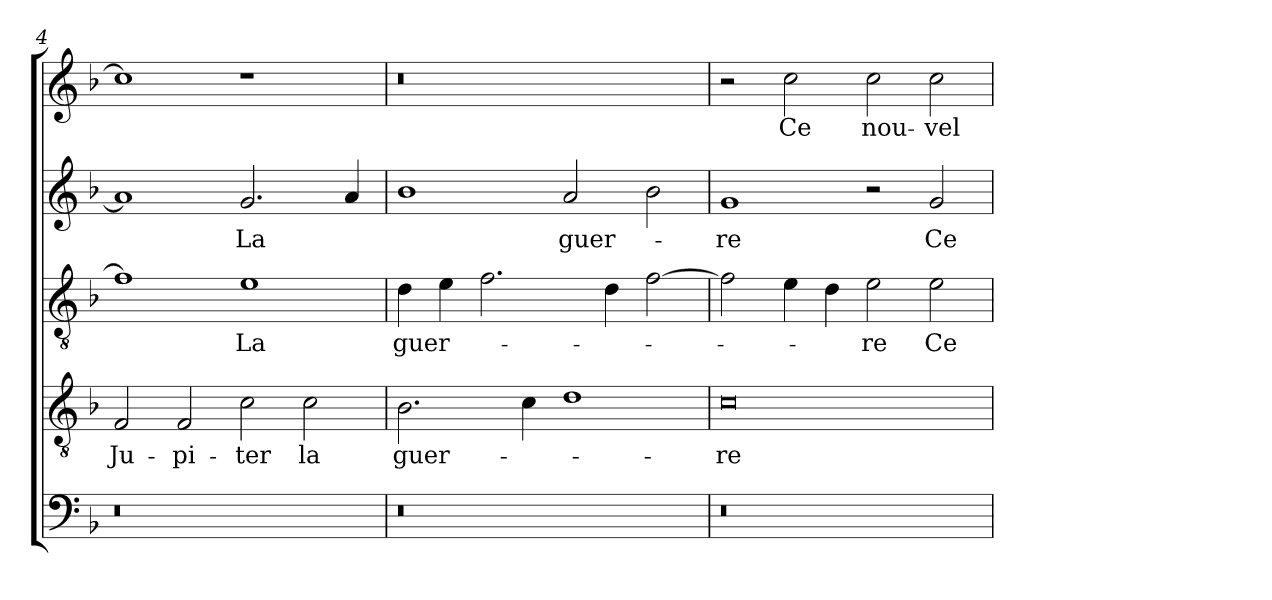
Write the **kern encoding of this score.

**kern	**kern	**text	**kern	**text	**kern	**text	**kern	**text
*part5	*part4	*part4	*part3	*part3	*part2	*part2	*part1	*part1
*staff5	*staff4	*staff4	*staff3	*staff3	*staff2	*staff2	*staff1	*staff1
*clefF4	*clefGv2	*	*clefGv2	*	*clefG2	*	*clefG2	*
*k[b-]	*k[b-]	*	*k[b-]	*	*k[b-]	*	*k[b-]	*
=4	=4	=4	=4	=4	=4	=4	=4	=4
0r	2F	Ju-	1f]	.	1a]	.	1cc]	.
.	2F	-pi-	.	.	.	.	.	.
.	2c	-ter	1e	La	2.g	La	1r	.
.	2c	la	.	.	.	.	.	.
.	.	.	.	.	4a	.	.	.
=5	=5	=5	=5	=5	=5	=5	=5	=5
0r	2.B-	guer-	4d	guer-	1b-	.	0r	.
.	.	.	4e	.	.	.	.	.
.	.	.	2.f	.	.	.	.	.
.	4c	.	.	.	.	.	.	.
.	1d	.	.	.	2a	guer-	.	.
.	.	.	4d	.	.	.	.	.
.	.	.	[2f	.	2b-	.	.	.
!!LO:LB:g=z
=6	=6	=6	=6	=6	=6	=6	=6	=6
0r	0c	-re	2f]	.	1g	-re	2r	.
.	.	.	4e	.	.	.	2cc	Ce
.	.	.	4d	.	.	.	.	.
.	.	.	2e	-re	2r	.	2cc	nou-
.	.	.	2e	Ce	2g	Ce	2cc	-vel
=	=	=	=	=	=	=	=	=
*-	*-	*-	*-	*-	*-	*-	*-	*-
